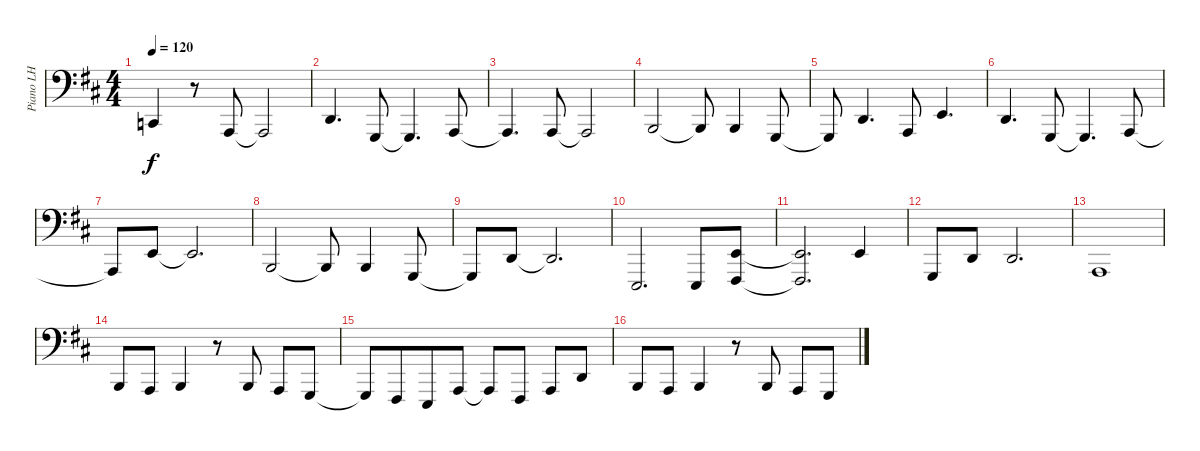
\track ("Piano LH" "Piano LH") {instrument brightacousticpiano}
\staff {score}
\tuning (C3 G2 D2 A1 E1 B0) {hide}
\ts (4 4)
\tempo 120
\clef f4
\ks d
3.4{t}.4{dy f} r.8 0.4.8 0.4{t}.2 |
0.3.4{d} 3.5.8 3.5{t}.4{d} 0.4.8 |
0.4{t}.4{d} 0.4.8 0.4{t}.2 |
2.4.2 2.4{t}.8 2.4.4 3.5.8 |
3.5{t}.8 0.3.4{d} 0.4.8 2.3.4{d} |
0.3.4{d} 3.5.8 3.5{t}.4{d} 0.4.8 |
0.4{t}.8 2.3.8 2.3{t}.2{d} |
2.4.2 2.4{t}.8 2.4.4 3.5.8 |
3.5{t}.8 0.3.8 0.3{t}.2{d} |
0.5.2{d} 0.5.8 (2.3 2.5).8 |
(2.3{t} 2.5{t}).2{d} 2.3.4 |
3.5.8 0.3.8 0.3.2{d} |
0.4.1 |
2.4.8 0.4.8 2.4.4 r.8 2.4.8 0.4.8 3.5.8 |
3.5{t}.8 2.5.8{beam merge} 0.5.8 0.4.8 0.4{t}.8 2.5.8 0.4.8 0.3.8 |
2.4.8 0.4.8 2.4.4 r.8 2.4.8 0.4.8 3.5.8
